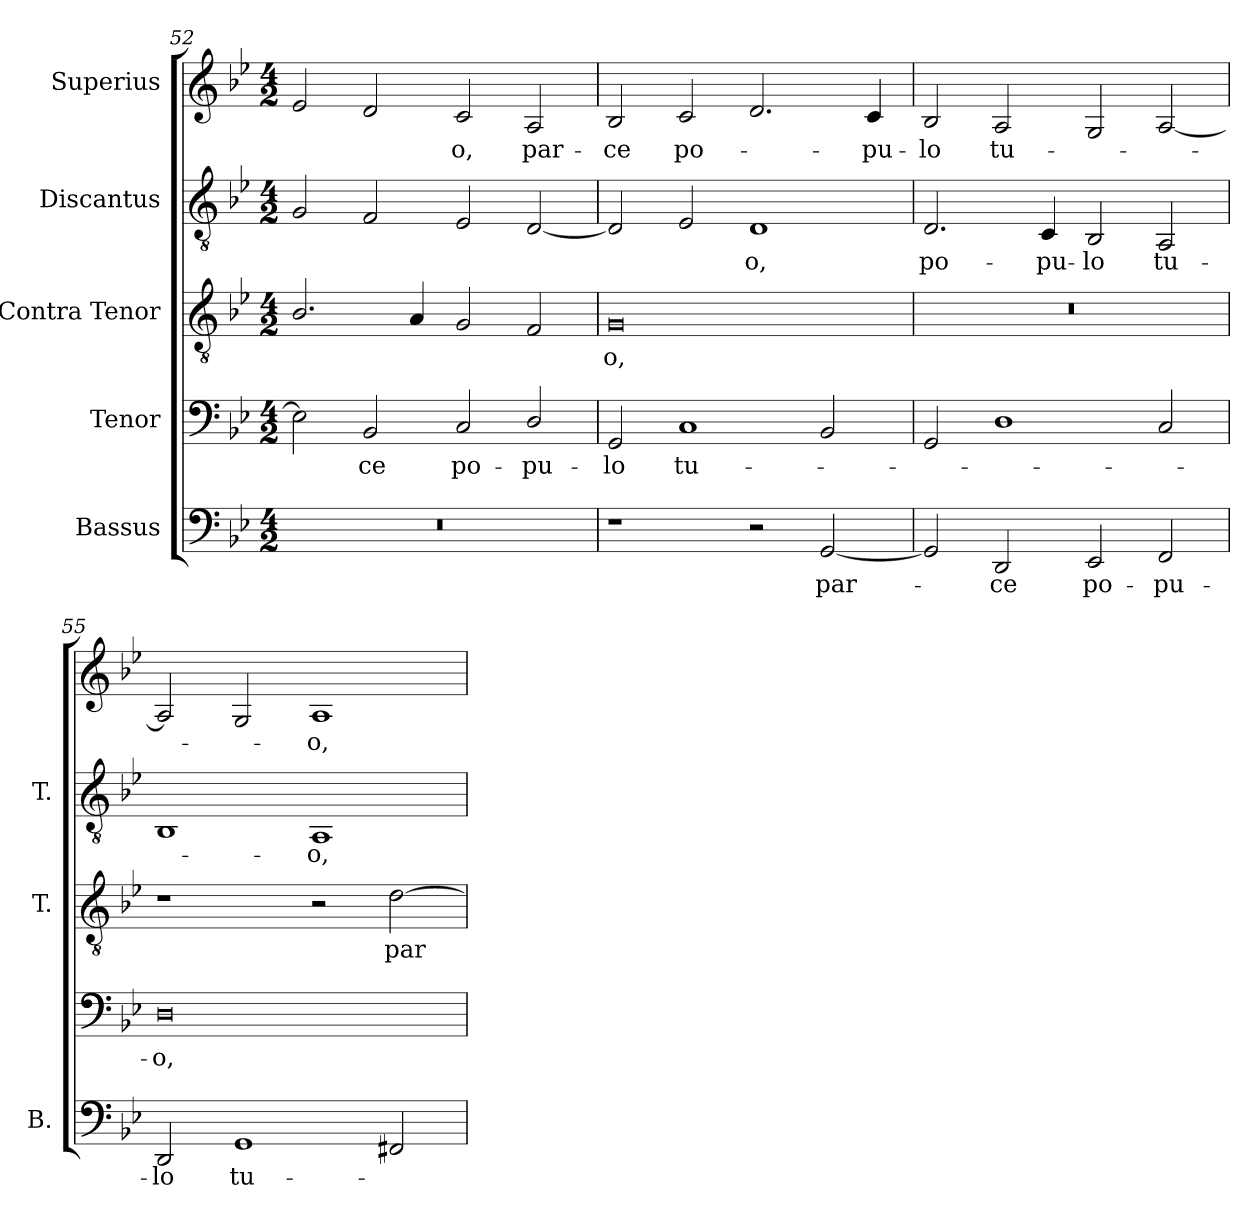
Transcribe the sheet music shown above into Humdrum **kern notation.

**kern	**text	**kern	**text	**kern	**text	**kern	**text	**kern	**text
*part5	*part5	*part4	*part4	*part3	*part3	*part2	*part2	*part1	*part1
*staff5	*staff5	*staff4	*staff4	*staff3	*staff3	*staff2	*staff2	*staff1	*staff1
*I"Bassus	*	*I"Tenor	*	*I"Contra Tenor	*	*I"Discantus	*	*I"Superius	*
*I'B.	*	*	*	*I'T.	*	*I'T.	*	*	*
*clefF4	*	*clefF4	*	*clefGv2	*	*clefGv2	*	*clefG2	*
*	*	*	*	*ITrd7c12	*	*ITrd7c12	*	*	*
*k[b-e-]	*	*k[b-e-]	*	*k[b-e-]	*	*k[b-e-]	*	*k[b-e-]	*
*B-:	*	*B-:	*	*B-:	*	*B-:	*	*B-:	*
*M4/2	*	*M4/2	*	*M4/2	*	*M4/2	*	*M4/2	*
=52	=52	=52	=52	=52	=52	=52	=52	=52	=52
!LO:N:vis=1	!	!	!	!	!	!	!	!	!
0r	.	2E-i\]	.	2.BB-i/	.	2GGi/	.	2e-i/	.
!	!	!	!LO:LY:b:color=#000000	!	!	!	!	!	!
.	.	2BB-i/	-ce	.	.	2FFi/	.	2di/	.
.	.	.	.	4AAi/	.	.	.	.	.
!	!	!	!LO:LY:b:color=#000000	!	!	!	!	!	!
!	!	!	!	!	!	!	!	!	!LO:LY:b:color=#000000
.	.	2Ci/	po-	2GGi/	.	2EE-i/	.	2ci/	-o,
!	!	!	!LO:LY:b:color=#000000	!	!	!	!	!	!
!	!	!	!	!	!	!	!	!	!LO:LY:b:color=#000000
.	.	2Di/	-pu-	2FFi/	.	[<2DDi/	.	2Ai/	par-
=53	=53	=53	=53	=53	=53	=53	=53	=53	=53
!	!	!	!LO:LY:b:color=#000000	!	!	!	!	!	!
!	!	!	!	!	!LO:LY:b:color=#000000	!	!	!	!
!	!	!	!	!	!	!	!	!	!LO:LY:b:color=#000000
1r	.	2GGi/	-lo	0GGi	-o,	2DDi/]	.	2B-i/	-ce
!	!	!	!LO:LY:b:color=#000000	!	!	!	!	!	!
!	!	!	!	!	!	!	!	!	!LO:LY:b:color=#000000
.	.	1Ci	tu-	.	.	2EE-i/	.	2ci/	po-
!	!	!	!	!	!	!	!LO:LY:b:color=#000000	!	!
2r	.	.	.	.	.	1DDi	-o,	2.di/	.
!	!LO:LY:b:color=#000000	!	!	!	!	!	!	!	!
[<2GGi/	par-	2BB-i/	.	.	.	.	.	.	.
!	!	!	!	!	!	!	!	!	!LO:LY:b:color=#000000
.	.	.	.	.	.	.	.	4ci/	-pu-
=54	=54	=54	=54	=54	=54	=54	=54	=54	=54
!	!	!	!	!LO:N:vis=1	!	!	!	!	!
!	!	!	!	!	!	!	!LO:LY:b:color=#000000	!	!
!	!	!	!	!	!	!	!	!	!LO:LY:b:color=#000000
2GGi/]	.	2GGi/	.	0r	.	2.DDi/	po-	2B-i/	-lo
!	!LO:LY:b:color=#000000	!	!	!	!	!	!	!	!
!	!	!	!	!	!	!	!	!	!LO:LY:b:color=#000000
2DDi/	-ce	1Di	.	.	.	.	.	2Ai/	tu-
!	!	!	!	!	!	!	!LO:LY:b:color=#000000	!	!
.	.	.	.	.	.	4CCi/	-pu-	.	.
!	!LO:LY:b:color=#000000	!	!	!	!	!	!	!	!
!	!	!	!	!	!	!	!LO:LY:b:color=#000000	!	!
2EE-i/	po-	.	.	.	.	2BBB-i/	-lo	2Gi/	.
!	!LO:LY:b:color=#000000	!	!	!	!	!	!	!	!
!	!	!	!	!	!	!	!LO:LY:b:color=#000000	!	!
2FFi/	-pu-	2Ci/	.	.	.	2AAAi/	tu-	[<2Ai/	.
!!LO:LB:g=z
=55	=55	=55	=55	=55	=55	=55	=55	=55	=55
!	!LO:LY:b:color=#000000	!	!	!	!	!	!	!	!
!	!	!	!LO:LY:b:color=#000000	!	!	!	!	!	!
2DDi/	-lo	0Di	-o,	1r	.	1BBB-i	.	2Ai/]	.
!	!LO:LY:b:color=#000000	!	!	!	!	!	!	!	!
1GGi	tu-	.	.	.	.	.	.	2Gi/	.
!	!	!	!	!	!	!	!LO:LY:b:color=#000000	!	!
!	!	!	!	!	!	!	!	!	!LO:LY:b:color=#000000
.	.	.	.	2r	.	1AAAi	-o,	1Ai	-o,
!	!	!	!	!	!LO:LY:b:color=#000000	!	!	!	!
2FF#Xi/	.	.	.	[>2Di\	par-	.	.	.	.
=	=	=	=	=	=	=	=	=	=
*-	*-	*-	*-	*-	*-	*-	*-	*-	*-
